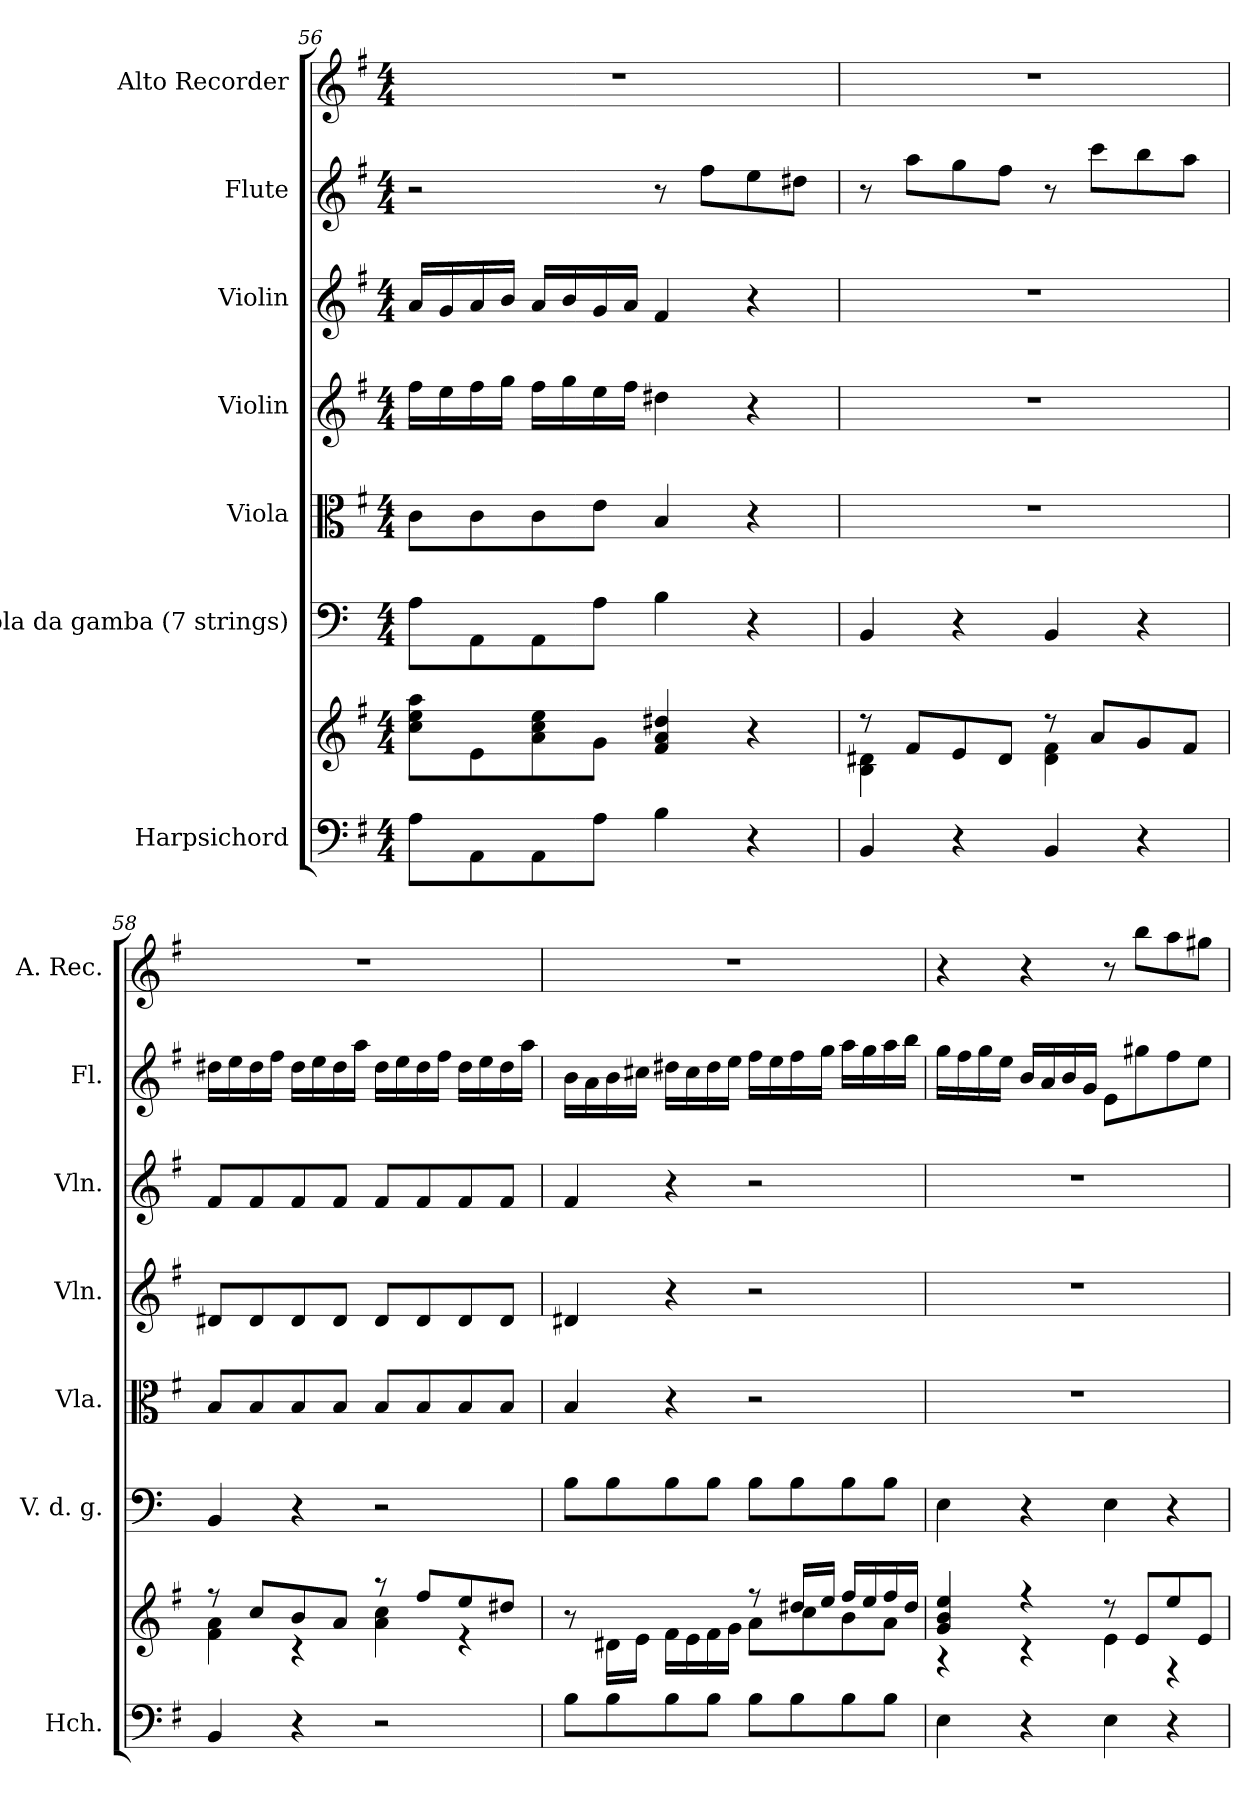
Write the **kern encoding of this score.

**kern	**kern	**kern	**kern	**kern	**kern	**kern	**kern
*part7	*part7	*part6	*part5	*part4	*part3	*part2	*part1
*staff8	*staff7	*staff6	*staff5	*staff4	*staff3	*staff2	*staff1
*I"Harpsichord	*	*I"Viola da gamba (7 strings)	*I"Viola	*I"Violin	*I"Violin	*I"Flute	*I"Alto Recorder
*I'Hch.	*	*I'V. d. g.	*I'Vla.	*I'Vln.	*I'Vln.	*I'Fl.	*I'A. Rec.
*clefF4	*clefG2	*clefF4	*clefC3	*clefG2	*clefG2	*clefG2	*clefG2
*k[f#]	*k[f#]	*k[]	*k[f#]	*k[f#]	*k[f#]	*k[f#]	*k[f#]
*M4/4	*M4/4	*M4/4	*M4/4	*M4/4	*M4/4	*M4/4	*M4/4
=56	=56	=56	=56	=56	=56	=56	=56
8A\L	8cc\ 8ee\ 8aa\L	8A\L	8c\L	16ff#\LL	16a/LL	2r	1r
.	.	.	.	16ee\	16g/	.	.
8AA\	8e\	8AA\	8c\	16ff#\	16a/	.	.
.	.	.	.	16gg\JJ	16b/JJ	.	.
8AA\	8a\ 8cc\ 8ee\	8AA\	8c\	16ff#\LL	16a/LL	.	.
.	.	.	.	16gg\	16b/	.	.
8A\J	8g\J	8A\J	8e\J	16ee\	16g/	.	.
.	.	.	.	16ff#\JJ	16a/JJ	.	.
4B\	4f#/ 4a/ 4dd#X/	4B\	4B/	4dd#X\	4f#/	8r	.
.	.	.	.	.	.	8ff#\L	.
4r	4r	4r	4r	4r	4r	8ee\	.
.	.	.	.	.	.	8dd#X\J	.
=57	=57	=57	=57	=57	=57	=57	=57
*	*^	*	*	*	*	*	*
4BB/	8r	4B\ 4d#X\	4BB/	1r	1r	1r	8r	1r
.	8f#/L	.	.	.	.	.	8aa\L	.
4r	8e/	4ryy	4r	.	.	.	8gg\	.
.	8d#/J	.	.	.	.	.	8ff#\J	.
4BB/	8r	4d#\ 4f#\	4BB/	.	.	.	8r	.
.	8a/L	.	.	.	.	.	8ccc\L	.
4r	8g/	4ryy	4r	.	.	.	8bb\	.
.	8f#/J	.	.	.	.	.	8aa\J	.
!!LO:PB:g=z
=58	=58	=58	=58	=58	=58	=58	=58	=58
4BB/	8r	4f#\ 4a\	4BB/	8B/L	8d#X/L	8f#/L	16dd#X\LL	1r
.	.	.	.	.	.	.	16ee\	.
.	8cc/L	.	.	8B/	8d#/	8f#/	16dd#\	.
.	.	.	.	.	.	.	16ff#\JJ	.
4r	8b/	4r	4r	8B/	8d#/	8f#/	16dd#\LL	.
.	.	.	.	.	.	.	16ee\	.
.	8a/J	.	.	8B/J	8d#/J	8f#/J	16dd#\	.
.	.	.	.	.	.	.	16aa\JJ	.
2r	8r	4a\ 4cc\	2r	8B/L	8d#/L	8f#/L	16dd#\LL	.
.	.	.	.	.	.	.	16ee\	.
.	8ff#/L	.	.	8B/	8d#/	8f#/	16dd#\	.
.	.	.	.	.	.	.	16ff#\JJ	.
.	8ee/	4r	.	8B/	8d#/	8f#/	16dd#\LL	.
.	.	.	.	.	.	.	16ee\	.
.	8dd#X/J	.	.	8B/J	8d#/J	8f#/J	16dd#\	.
.	.	.	.	.	.	.	16aa\JJ	.
=59	=59	=59	=59	=59	=59	=59	=59	=59
8B\L	8r	16ryy	8B\L	4B/	4d#X/	4f#/	16b\LL	1r
.	.	16ryy	.	.	.	.	16a\	.
8B\	16ryy	16d#X\LL	8B\	.	.	.	16b\	.
.	16ryy	16e\JJ	.	.	.	.	16cc#X\JJ	.
8B\	4ryy	16f#\LL	8B\	4r	4r	4r	16dd#X\LL	.
.	.	16e\	.	.	.	.	16cc#\	.
8B\J	.	16f#\	8B\J	.	.	.	16dd#\	.
.	.	16g\JJ	.	.	.	.	16ee\JJ	.
8B\L	8r	8a\L	8B\L	2r	2r	2r	16ff#\LL	.
.	.	.	.	.	.	.	16ee\	.
8B\	16dd#X/LL	8cc\	8B\	.	.	.	16ff#\	.
.	16ee/JJ	.	.	.	.	.	16gg\JJ	.
8B\	16ff#/LL	8b\	8B\	.	.	.	16aa\LL	.
.	16ee/	.	.	.	.	.	16gg\	.
8B\J	16ff#/	8a\J	8B\J	.	.	.	16aa\	.
.	16dd#/JJ	.	.	.	.	.	16bb\JJ	.
!!LO:PB:g=z
=60	=60	=60	=60	=60	=60	=60	=60	=60
4E\	4g/ 4b/ 4ee/	4r	4E\	1r	1r	1r	16gg\LL	4r
.	.	.	.	.	.	.	16ff#\	.
.	.	.	.	.	.	.	16gg\	.
.	.	.	.	.	.	.	16ee\JJ	.
4r	4r	4r	4r	.	.	.	16b/LL	4r
.	.	.	.	.	.	.	16a/	.
.	.	.	.	.	.	.	16b/	.
.	.	.	.	.	.	.	16g/JJ	.
4E\	8r	4e\	4E\	.	.	.	8e\L	8r
.	8e/L	.	.	.	.	.	8gg#X\	8bb\L
4r	8ee/	4r	4r	.	.	.	8ff#\	8aa\
.	8e/J	.	.	.	.	.	8ee\J	8gg#X\J
*	*v	*v	*	*	*	*	*	*
=	=	=	=	=	=	=	=
*-	*-	*-	*-	*-	*-	*-	*-
